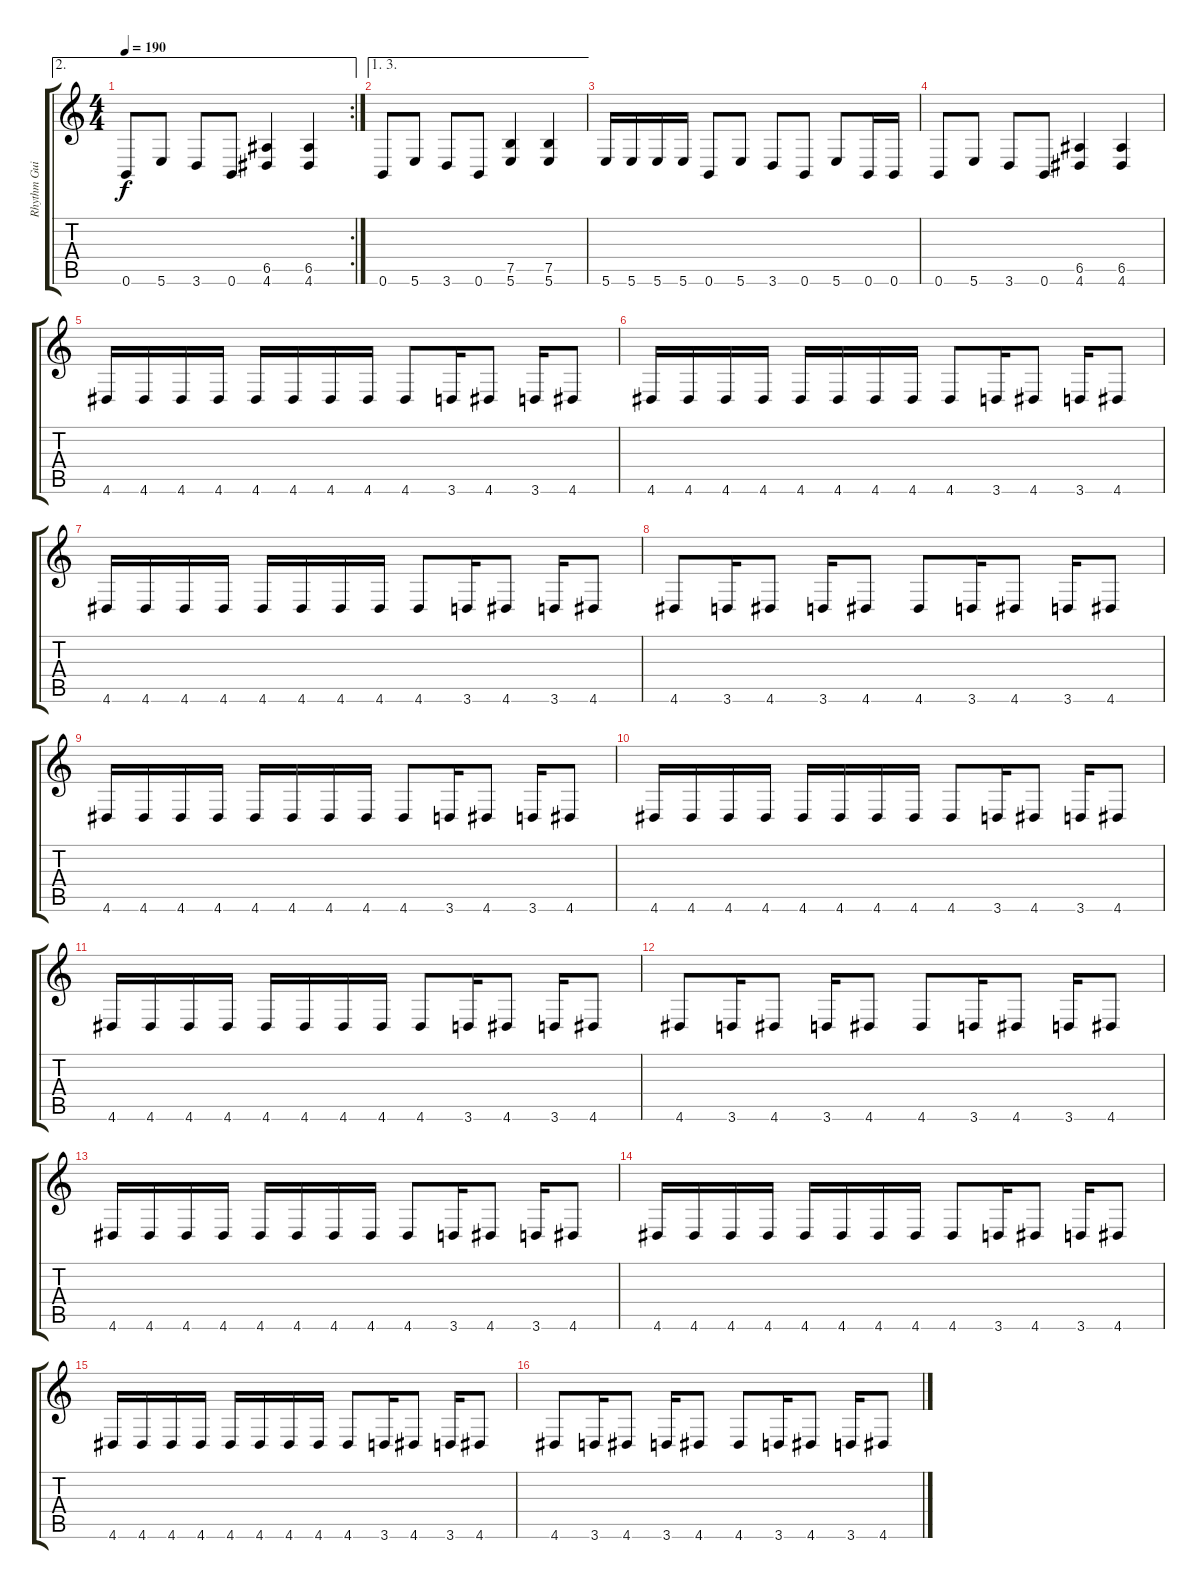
\track ("Rhythm Guitar" "Rhythm Gui") {instrument overdrivenguitar}
\staff {score tabs}
\tuning (B3 Gb3 D3 A2 E2 B1) {hide}
\ae 2
\rc 2
\ts (4 4)
\tempo 190
\clef g2
\ks c
0.6.8{dy f} 5.6.8 3.6.8 0.6.8 (6.5 4.6).4 (6.5 4.6).4 |
\ae (1 3)
0.6.8 5.6.8 3.6.8 0.6.8 (7.5 5.6).4 (7.5 5.6).4 |
5.6.16 5.6.16 5.6.16 5.6.16 0.6.8 5.6.8 3.6.8 0.6.8 5.6.8 0.6.16 0.6.16 |
0.6.8 5.6.8 3.6.8 0.6.8 (6.5 4.6).4 (6.5 4.6).4 |
4.6.16 4.6.16 4.6.16 4.6.16 4.6.16 4.6.16 4.6.16 4.6.16 4.6.8 3.6.16 4.6.8 3.6.16 4.6.8 |
4.6.16 4.6.16 4.6.16 4.6.16 4.6.16 4.6.16 4.6.16 4.6.16 4.6.8 3.6.16 4.6.8 3.6.16 4.6.8 |
4.6.16 4.6.16 4.6.16 4.6.16 4.6.16 4.6.16 4.6.16 4.6.16 4.6.8 3.6.16 4.6.8 3.6.16 4.6.8 |
4.6.8 3.6.16 4.6.8 3.6.16 4.6.8 4.6.8 3.6.16 4.6.8 3.6.16 4.6.8 |
4.6.16 4.6.16 4.6.16 4.6.16 4.6.16 4.6.16 4.6.16 4.6.16 4.6.8 3.6.16 4.6.8 3.6.16 4.6.8 |
4.6.16 4.6.16 4.6.16 4.6.16 4.6.16 4.6.16 4.6.16 4.6.16 4.6.8 3.6.16 4.6.8 3.6.16 4.6.8 |
4.6.16 4.6.16 4.6.16 4.6.16 4.6.16 4.6.16 4.6.16 4.6.16 4.6.8 3.6.16 4.6.8 3.6.16 4.6.8 |
4.6.8 3.6.16 4.6.8 3.6.16 4.6.8 4.6.8 3.6.16 4.6.8 3.6.16 4.6.8 |
4.6.16 4.6.16 4.6.16 4.6.16 4.6.16 4.6.16 4.6.16 4.6.16 4.6.8 3.6.16 4.6.8 3.6.16 4.6.8 |
4.6.16 4.6.16 4.6.16 4.6.16 4.6.16 4.6.16 4.6.16 4.6.16 4.6.8 3.6.16 4.6.8 3.6.16 4.6.8 |
4.6.16 4.6.16 4.6.16 4.6.16 4.6.16 4.6.16 4.6.16 4.6.16 4.6.8 3.6.16 4.6.8 3.6.16 4.6.8 |
4.6.8 3.6.16 4.6.8 3.6.16 4.6.8 4.6.8 3.6.16 4.6.8 3.6.16 4.6.8
